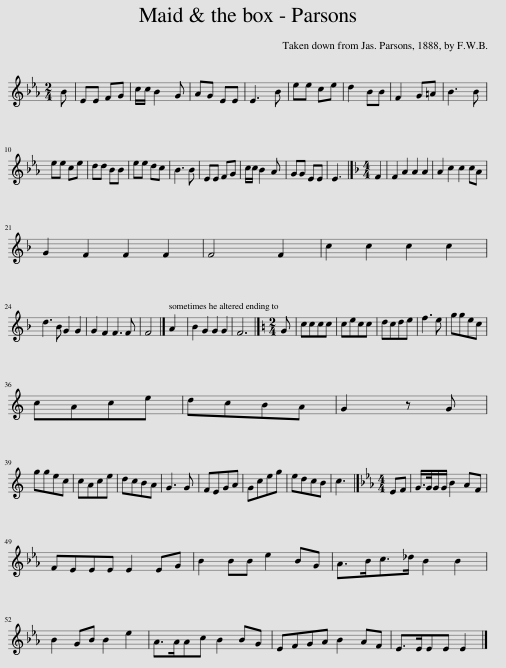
X:1
L:1/8
M:2/4
I:linebreak $
K:Eb
V:1 treble
V:1
 B | EE FG | c/c/ B2 G | AG EE | E3 B | %5
 ee ce | d2 BB | F2 G=A | B3 B |$ ee ce | %10
 dd BB | ee dc | B3 B | EE FG | c/c/ B2 A | %15
 GG EE | E3 |][K:F][M:4/4] F2 | F2 A2 A2 A2 | A2 c2 c2 cA |$ %20
 G2 F2 F2 F2 | F4 F2 | c2 c2 c2 c2 |$ d3 B G2 G2 | G2 F2 F3 F | %25
 F4 |] A2 | B2 G2 G2 G2 | F6 |][K:C][M:2/4] G | %30
 cccc | cecc | dcde | f3 e | ggec |$ %35
 cAce | dcBA | G2 z G |$ ggec | cAce | %40
 dcBA | G3 G | FEGA | Gceg | edcB | %45
 c3 |][K:Eb][M:4/4] EF | G/>G/G/G/ B2 AF |$ FEEE E2 EG | B2 BB e2 BG | %50
 A>Bc>_d B2 B2 |$ B2 GB B2 e2 | A>AAc B2 BG | EFGA B2 AF | E>EEE E2 |] %55
